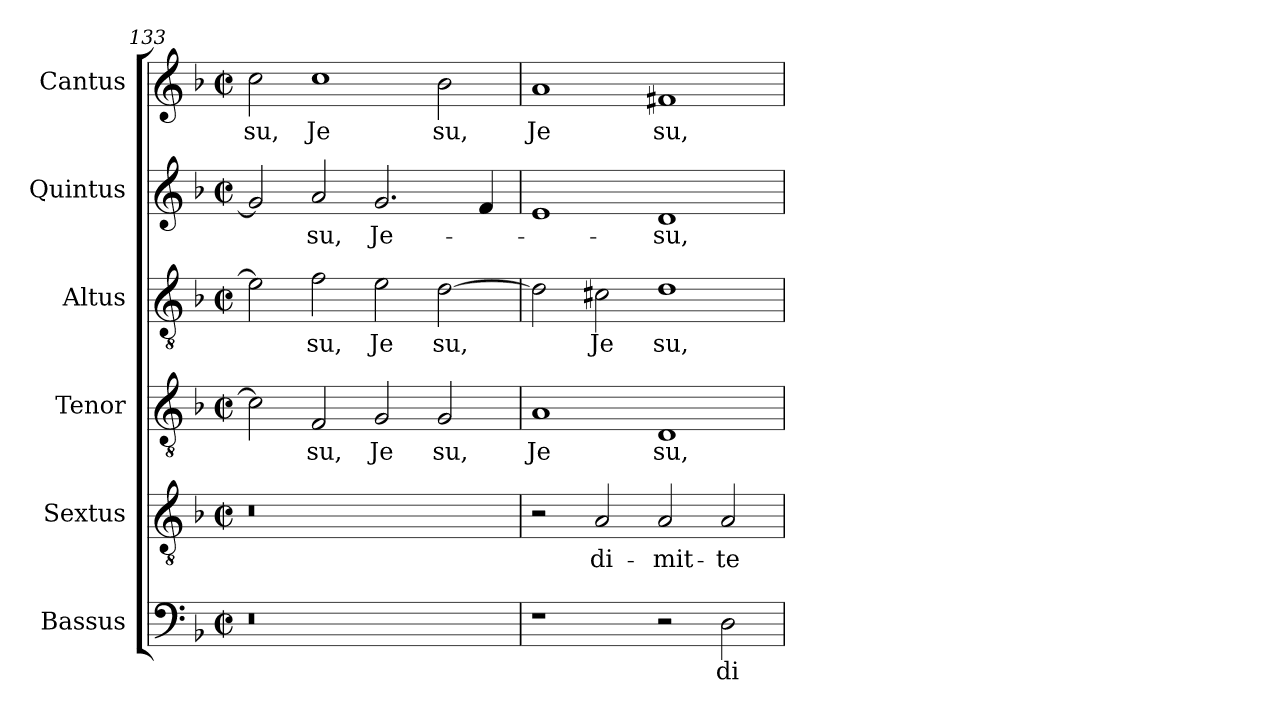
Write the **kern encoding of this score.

**kern	**text	**kern	**text	**kern	**text	**kern	**text	**kern	**text	**kern	**text
*part6	*part6	*part5	*part5	*part4	*part4	*part3	*part3	*part2	*part2	*part1	*part1
*staff6	*staff6	*staff5	*staff5	*staff4	*staff4	*staff3	*staff3	*staff2	*staff2	*staff1	*staff1
*I"Bassus	*	*I"Sextus	*	*I"Tenor	*	*I"Altus	*	*I"Quintus	*	*I"Cantus	*
*clefF4	*	*clefGv2	*	*clefGv2	*	*clefGv2	*	*clefG2	*	*clefG2	*
*k[b-]	*	*k[b-]	*	*k[b-]	*	*k[b-]	*	*k[b-]	*	*k[b-]	*
*F:	*	*F:	*	*F:	*	*F:	*	*F:	*	*F:	*
*M2/2	*	*M2/2	*	*M2/2	*	*M2/2	*	*M2/2	*	*M2/2	*
*met(c|)	*	*met(c|)	*	*met(c|)	*	*met(c|)	*	*met(c|)	*	*met(c|)	*
=133	=133	=133	=133	=133	=133	=133	=133	=133	=133	=133	=133
!	!	!	!	!	!	!	!	!	!	!	!LO:LY:b:cj
0r	.	0r	.	2c\]	.	2e\]	.	2g/]	.	2cc\	su,
!	!	!	!	!	!LO:LY:b:cj	!	!LO:LY:b:cj	!	!LO:LY:b:cj	!	!LO:LY:b:cj
.	.	.	.	2F/	su,	2f\	su,	2a/	-su,	1cc	Je
!	!	!	!	!	!LO:LY:b:cj	!	!LO:LY:b:cj	!	!LO:LY:b:cj	!	!
.	.	.	.	2G/	Je	2e\	Je	2.g/	Je-	.	.
!	!	!	!	!	!LO:LY:b:cj	!	!LO:LY:b	!	!	!	!LO:LY:b:cj
.	.	.	.	2G/	su,	[>2d\	su,	.	.	2b-\	su,
.	.	.	.	.	.	.	.	4f/	.	.	.
=134	=134	=134	=134	=134	=134	=134	=134	=134	=134	=134	=134
!	!	!	!	!	!LO:LY:b:cj	!	!	!	!	!	!LO:LY:b:cj
1r	.	2r	.	1A	Je	2d\]	.	1e	.	1a	Je
!	!	!	!LO:LY:b:cj	!	!	!	!LO:LY:b:cj	!	!	!	!
.	.	2A/	di-	.	.	2c#X\	Je	.	.	.	.
!	!	!	!LO:LY:b:cj	!	!LO:LY:b:cj	!	!LO:LY:b:cj	!	!LO:LY:b:cj	!	!LO:LY:b:cj
2r	.	2A/	-mit-	1D	su,	1d	su,	1d	-su,	1f#X	su,
!	!LO:LY:b:cj	!	!LO:LY:b:cj	!	!	!	!	!	!	!	!
2D\	di	2A/	-te	.	.	.	.	.	.	.	.
=	=	=	=	=	=	=	=	=	=	=	=
*-	*-	*-	*-	*-	*-	*-	*-	*-	*-	*-	*-
